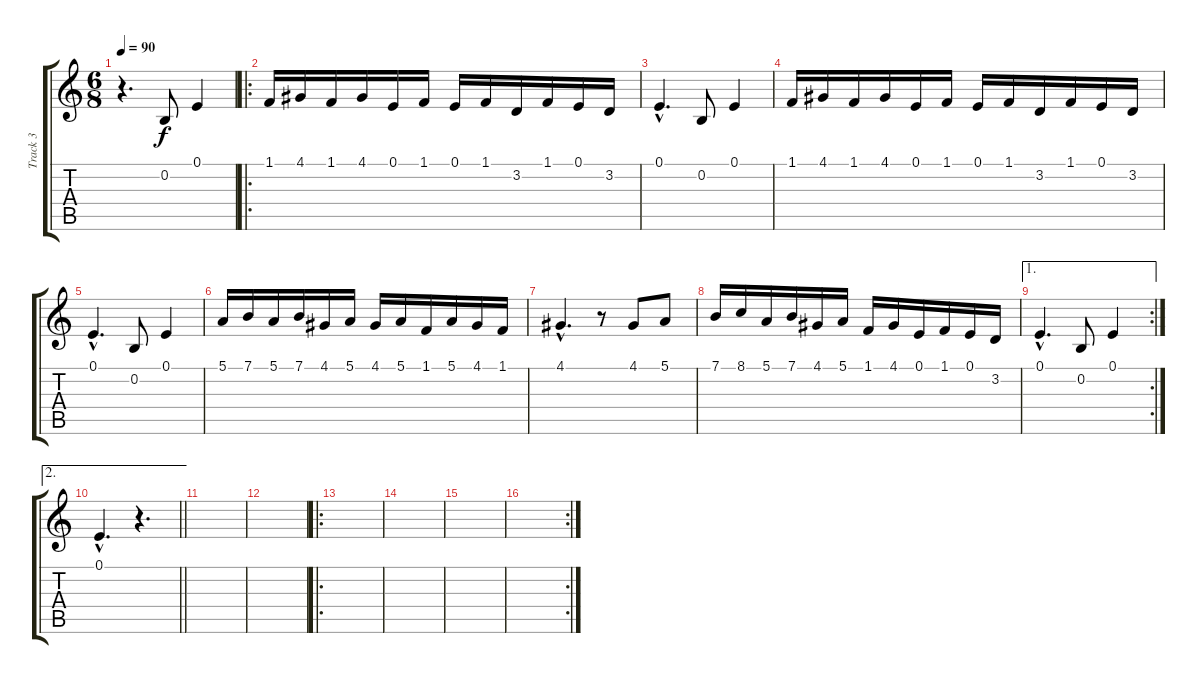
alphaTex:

\track ("Track 3" "Track 3") {instrument acousticgrandpiano}
\staff {score tabs}
\tuning (E4 B3 G3 D3 A2 E2) {hide}
\ts (6 8)
\tempo 90
\clef g2
\ks c
r.4{d dy f instrument acousticgrandpiano} 0.2.8 0.1.4 |
\ro
1.1.16 4.1.16 1.1.16 4.1.16 0.1.16 1.1.16 0.1.16 1.1.16 3.2.16 1.1.16 0.1.16 3.2.16 |
0.1{hac}.4{d} 0.2.8 0.1.4 |
1.1.16 4.1.16 1.1.16 4.1.16 0.1.16 1.1.16 0.1.16 1.1.16 3.2.16 1.1.16 0.1.16 3.2.16 |
0.1{hac}.4{d} 0.2.8 0.1.4 |
5.1.16 7.1.16 5.1.16 7.1.16 4.1.16 5.1.16 4.1.16 5.1.16 1.1.16 5.1.16 4.1.16 1.1.16 |
4.1{hac}.4{d} r.8 4.1.8 5.1.8 |
7.1.16 8.1.16 5.1.16 7.1.16 4.1.16 5.1.16 1.1.16 4.1.16 0.1.16 1.1.16 0.1.16 3.2.16 |
\ae 1
\rc 2
0.1{hac}.4{d} 0.2.8 0.1.4 |
\ae 2
\barLineRight lightlight
0.1{hac}.4{d} r.4{d} |
|
|
\ro
|
|
|
\rc 2
